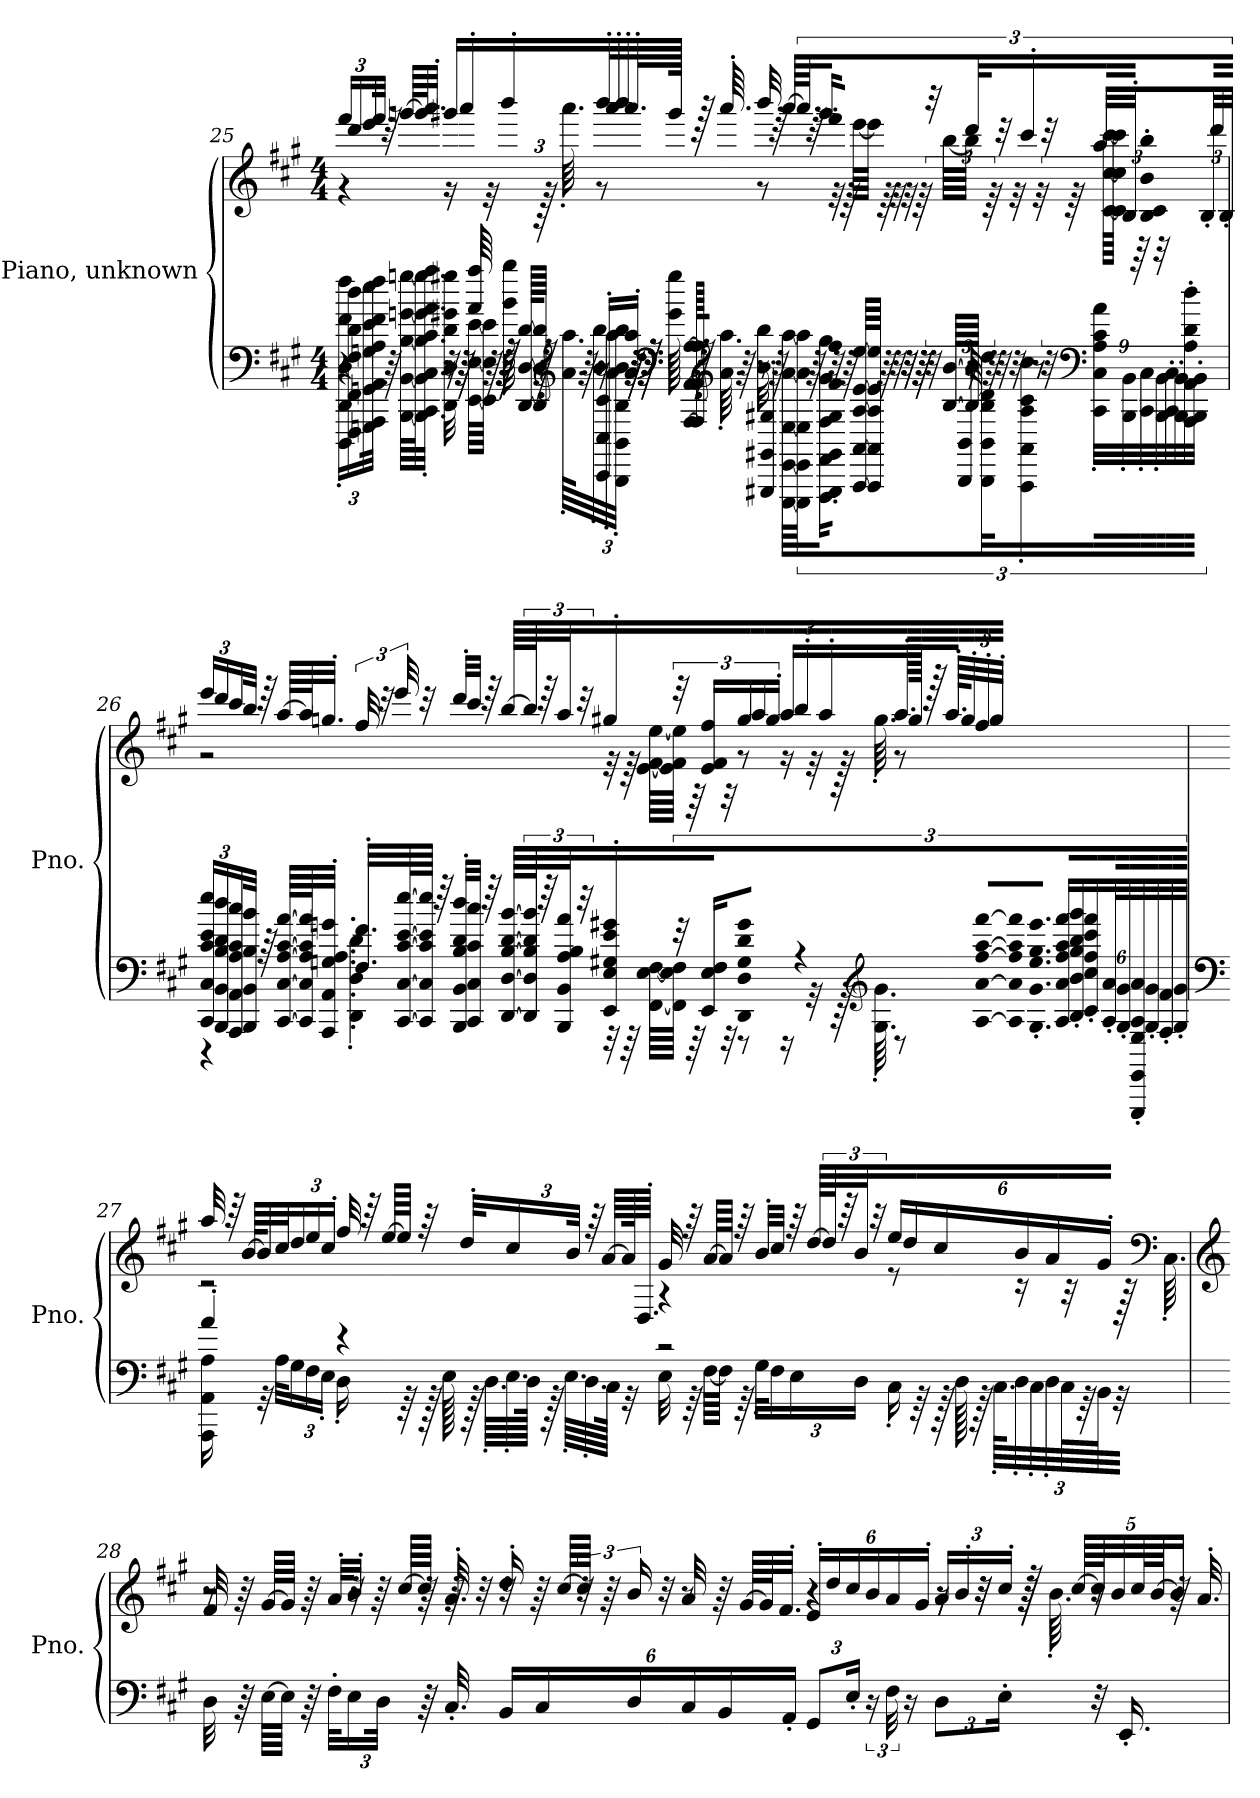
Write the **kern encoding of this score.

**kern	**kern
*part1	*part1
*staff2	*staff1
*I"Piano, unknown	*
*I'Pno.	*
!!LO:PB:g=z
*clefF4	*clefG2
*k[f#c#g#]	*k[f#c#g#]
*M4/4	*M4/4
=25	=25
*^	*
*	*Xbrackettup	*Xbrackettup
*	*^	*^
4r	24DDD\' 24DD\' 24D\' 24f#\' 24ff#\'LL	4r	24fff#/LL	4r
.	24FFF#\ 24FF#\ 24F#\ 24d\ 24dd\	.	24ddd/	.
.	24GGGn\ 24GGn\ 24Gn\ 24e\ 24ee\	.	24eee/	.
.	32AAA\ 32AA\ 32A\ 32f#\ 32ff#\JJk	.	32fff#/JJk	.
.	64r	.	64r	.
.	[64BBB\ [64BB\ [64B\ [64gn\ [64ggn\LLLL	.	[64gggn/LLLL	.
.	64BBB\] 64BB\] 64B\] 64g\] 64gg\]J	.	64ggg/J]	.
.	32.CC#\' 32.C#\' 32.c#\' 32.a\' 32.aa\'JJJ	.	32.aaa'/JJJ	.
32r	32DD\ 32D\ 32d\ 32g#X\ 32gg#X\	8r	24ggg#X/LL	16r
64r	64r	.	.	.
.	.	.	24aaa'/	.
64a/ 64aa/	[64EE\ [64E\ [64e\LLLL	.	.	.
64r	64EE\] 64E\] 64e\]JJJJ	.	.	32r
128r	128r	.	.	.
.	.	.	24bbb'/	.
[128DD/ [128D/ [128d/KLLLL	128b\ 128bb\	.	.	.
64DD/] 64D/] 64d/]JJJJ	128r	.	.	128r
*clefG2	*	*	*	*
.	64.a\' 64.aa\'KLLL	.	.	64.aaa'\
64r	.	.	.	.
16CC#/' 16C#/' 16c#/'LL	48b\' 48bb\'	16r	48bbb'/L	8r
.	48a\' 48aa\'	.	48aaa'/	.
.	48BBB\' 48BB\' 48B\' 48b\' 48bb\'JJJ	.	48bbb'/	.
16a/' 16aa/'JJ	64r	64r	64.aaa'/L	.
.	128r	128r	.	.
*clefF4	*	*	*	*
.	128g#\ 128gg#\	[128AAA/ [128AA/ [128A/KLLLL	128ggg#/JJJJk	.
.	128r	64AAA/] 64AA/] 64A/]JJJJ	128r	.
*clefG2	*	*	*	*
.	64.a\' 64.aa\'	.	64.aaa'/	.
.	.	64r	.	.
8r	32b\ 32bb\	4GGG#X/' 4GG#X/' 4G#X/'	32bbb/	8r
.	64r	.	64r	.
.	[64EEE\ [64EE\ [64E\ [64a\ [64aa\LLLL	.	[64aaa/LLLL	.
*	*brackettup	*	*brackettup	*
.	96EEE\] 96EE\] 96E\] 96a\] 96aa\]JJJJ	.	96aaa/JJJJ]	.
.	96r	.	96r	.
.	24FFF#\ 24FF#\ 24F#\ 24g#\ 24gg#\LL	.	24ggg#/LL	.
32r	16GGG#\' 16GG#\' 16G#\' 16f#\' 16ff#\'JJ	.	16fff#'/JJ	32r
64r	.	.	.	64r
[64AAA/ [64AA/ [64A/ [64e/ [64ee/LLLL	.	.	.	[64eee\LLLL
64AAA/] 64AA/] 64A/] 64e/] 64ee/]JJJJ	48r	.	48r	64eee\JJJJ]
64r	.	.	.	64r
.	48BBB\ 48BB\ 48B\ 48d\ 48dd\	.	48ddd/	.
32r	.	.	.	32r
.	48r	.	48r	.
32r	16AAA\' 16AA\' 16A\' 16c#\' 16cc#\'	32r	16ccc#'/	32r
64r	.	64r	.	64r
[64B/ [64b/LLLL	.	64BBB/ 64BB/	.	[64bb\LLLL
64B/] 64b/]JJJJ	48r	16r	48r	64bb\JJJJ]
64r	.	.	.	64r
*clefF4	*	*	*	*
.	48CC#\' 48C#\' 48A\' 48c#\' 48a\'LLL	.	48aa/LLL	.
32r	.	.	.	32r
.	48BBB\' 48BB\'	.	48B'/J	.
*	*Xbrackettup	*	*	*
8r	48CC#\' 48C#\'	8r	16B/' 16c#/' 16b/' 16bb/'	32r
.	48BBB\' 48BB\'	.	.	.
.	.	.	.	64r
.	48CC#\' 48C#\'	.	.	.
.	.	.	.	[64c#\ [64cc#\ [64ccc#\LLLL
*	*	*	*Xbrackettup	*
.	48BBB\' 48BB\'	.	48B'/L	64c#\] 64cc#\] 64ccc#\]JJJJ
.	.	.	.	64r
.	48AAA\' 48AA\' 48A\' 48d\' 48dd\'	.	48ddd/	.
.	.	.	.	32r
.	48BBB\' 48BB\'JJJ	.	48B'/JJJ	.
*	*v	*v	*	*
!!LO:LB:g=z	!!
=26	=26	=26	=26
24CC#/ 24C#/ 24c#/ 24e/ 24ee/LL	4r	24eee/LL	2r
24BBB/ 24BB/ 24B/ 24d/ 24dd/	.	24ddd/	.
24AAA/ 24AA/ 24A/ 24c#/ 24cc#/	.	24ccc#/	.
32BBB/ 32BB/ 32B/ 32b/JJk	.	32bb/JJk	.
64r	.	64r	.
[64CC#/ [64C#/ [64A/ [64c#/ [64a/LLLL	.	[64aa/LLLL	.
64CC#/] 64C#/] 64A/] 64c#/] 64a/]J	.	64aa/J]	.
32.AAA/' 32.AA/' 32.Gn/' 32.A/' 32.gn/'JJJ	.	32.ggn'/JJJ	.
*	*	*brackettup	*
32.F#/' 32.f#/'LLL	4DD\' 4D\' 4d\'	48ff#/	.
.	.	48r	.
.	.	48eee/	.
[64CC#/ [64C#/ [64c#/ [64e/ [64ee/L	.	.	.
64CC#/] 64C#/] 64c#/] 64e/] 64ee/]JJJJ	.	32r	.
64r	.	.	.
32BBB/' 32BB/' 32B/' 32d/' 32dd/'LLL	.	32ddd'/LLL	.
32CC#/ 32C#/ 32c#/ 32cc#/JJJ	.	32ccc#/JJJ	.
64r	.	64r	.
[64DD/ [64D/ [64B/ [64d/ [64b/LLLL	.	[64bb/LLLL	.
*brackettup	*	*	*
96DD/] 96D/] 96B/] 96d/] 96b/]JJJJ	.	96bb/JJJJ]	.
96r	.	96r	.
48BBB/ 48BB/ 48A/ 48B/ 48a/	.	48aa/	.
48r	.	48r	.
16EE/' 16E/' 16G#X/' 16e/' 16g#X/'	32r	16gg#X'/	32r
.	64r	.	64r
.	[64FF#\ [64E\ [64F#\LLLL	.	[64e\ [64f#\ [64ee\LLLL
48r	64FF#\] 64E\] 64F#\]JJJJ	48r	64e\] 64f#\] 64ee\]JJJJ
.	64r	.	64r
24EE/ 24E/ 24F#/LL	.	24e/ 24f#/ 24ff#/LL	.
.	32r	.	32r
*	*	*Xbrackettup	*
32DD/ 32D/ 32G#/ 32d/ 32g#/JJk	8r	24gg#/	8r
64r	.	.	.
.	.	24aa/	.
[64CC#/ [64C#/ [64A/ [64c#/ [64a/LLLL	.	.	.
64CC#/] 64C#/] 64A/] 64c#/] 64a/]J	.	.	.
32.BBB/' 32.BB/' 32.G#/' 32.B/' 32.g#/'JJJ	.	.	.
.	.	24gg#'/JJ	.
*Xbrackettup	*	*	*
24CC#/ 24C#/ 24A/ 24c#/ 24a/LL	16r	24aa/LL	16r
24DD/' 24D/' 24B/' 24d/' 24b/'	.	24bb'/	.
.	32r	.	32r
24EE/' 24E/' 24A/' 24e/' 24a/'	.	24aa'/	.
.	128r	.	128r
*clefG2	*	*	*
.	64.G#\' 64.g#\'	.	64.gg#'\
48A/' 48a/'L	8r	64.aa'/LL	8r
48G#/' 48g#/'	.	.	.
.	.	128gg#/JJJJk	.
.	.	128r	.
.	.	64.aa'/KLLL	.
48EEE/' 48EE/' 48E/' 48A/' 48a/'	.	.	.
48G#/' 48g#/'	.	48gg#'/	.
48F#/' 48f#/'	.	48ff#'/	.
48G#/' 48g#/'JJJ	.	48gg#'/JJJ	.
!!LO:LB:g=z	!!
=27	=27	=27	=27
*clefF4	*	*	*
4a'/	16AAA\ 16AA\ 16A\	32aa/	2r
.	.	64r	.
.	.	[64b/KLLL	.
.	32r	32b/]	.
.	32A\KLL	32cc#/J	.
.	24G#\	24dd/	.
.	24F#\	24ee/	.
.	24E'\JJ	24cc#'/JJ	.
4r	16D'\	32ff#/	.
.	.	64r	.
.	.	[64ee/LLLL	.
.	64r	64ee/JJJJ]	.
.	128r	64r	.
.	128E\	.	.
.	128r	32dd'/KLL	.
.	64.D'\LLLL	.	.
.	64.E'\	24cc#/	.
.	128D\JJJJk	.	.
.	128r	.	.
.	64.E'\LLLL	.	.
.	.	48b/JJk	.
.	64.D'\	64r	.
.	.	[64a/LLLL	.
.	128C#\JJJJk	.	.
.	32r	128a/K]	.
.	.	64.D'/JJJJ	.
2r	32E\	32g#/	4r
.	64r	64r	.
.	[64F#\LLLL	[64a/LLLL	.
.	64F#\JJJJ]	64a/JJJJ]	.
.	64r	64r	.
.	32G#'\KLL	32b'/LLL	.
.	24F#\	32cc#/JJJ	.
.	.	64r	.
.	24E\	.	.
.	.	[64dd/LLLL	.
*	*	*brackettup	*
.	.	96dd/JJJJ]	.
.	.	96r	.
.	24D\JJ	48b/	.
.	.	48r	.
*	*	*Xbrackettup	*
.	16C#'\	24ee/LL	8r
.	.	24dd/	.
.	64r	.	.
.	128r	.	.
.	.	24cc#/	.
.	128D\	.	.
.	128r	.	.
.	64.C#'\KLLL	.	.
.	48D'\	24b/	16r
.	48C#'\	.	.
.	48D'\	24a/	.
*	*brackettup	*	*
.	96C#\JJJk	.	32r
.	96r	.	.
.	96BB\	24g#'/JJ	.
.	32r	.	128r
*	*	*clefF4	*
.	.	.	64.C#'\
*v	*v	*	*
*	*v	*v
!!LO:LB:g=z
=28	=28
*	*clefG2
*	*^
*	*	*^
32D\	8r	2r	32f#/
64r	.	.	64r
[64E\LLLL	.	.	[64g#/LLLL
64E\JJJJ]	.	.	64g#/JJJJ]
64r	.	.	64r
32F#'\KLL	.	.	32a'/KLL
*Xbrackettup	*	*	*
24E\	32r	.	16b'/JJ
.	64r	.	.
48D\JJk	.	.	.
.	[64cc#/LLLL	.	.
64r	64cc#/JJJJ]	.	64r
32.C#'/	64r	.	32.a'/
.	32r	.	.
24BB/LL	16dd'/	.	32r
.	.	.	64r
24C#/	.	.	.
.	.	.	[64cc#/LLLL
*	*brackettup	*	*
.	48r	.	64cc#/JJJJ]
.	.	.	64r
24D/	24b/	.	.
.	.	.	32r
24C#/	8r	.	32a/
.	.	.	64r
24BB/	.	.	.
.	.	.	[64g#/LLLL
.	.	.	64g#/J]
.	.	.	32.f#'/JJJ
24AA'/JJ	.	.	.
*	*Xbrackettup	*	*
12GG#/L	24e'/LL	4r	4r
.	24dd/	.	.
24E'/Jk	24cc#/	.	.
*brackettup	*	*	*
24r	24b/	.	.
48F#\	24a/	.	.
16r	.	.	.
.	24g#'/JJ	.	.
*Xbrackettup	*	*	*
12D\L	16r	16r	24a/LL
.	.	.	24b'/
.	32r	32r	.
24E'\Jk	.	.	24cc#'/JJ
.	64r	128r	.
.	.	64.b'\	.
.	[64cc#/LLLL	.	.
32r	80cc#/J]	8r	16r
.	40b/	.	.
16.EE'/	.	.	.
.	80cc#/L	.	.
.	[80b/JJ	.	.
.	16b/JJ]	.	64r
.	.	.	32.a'/
*	*v	*v	*v
=	=
*-	*-
